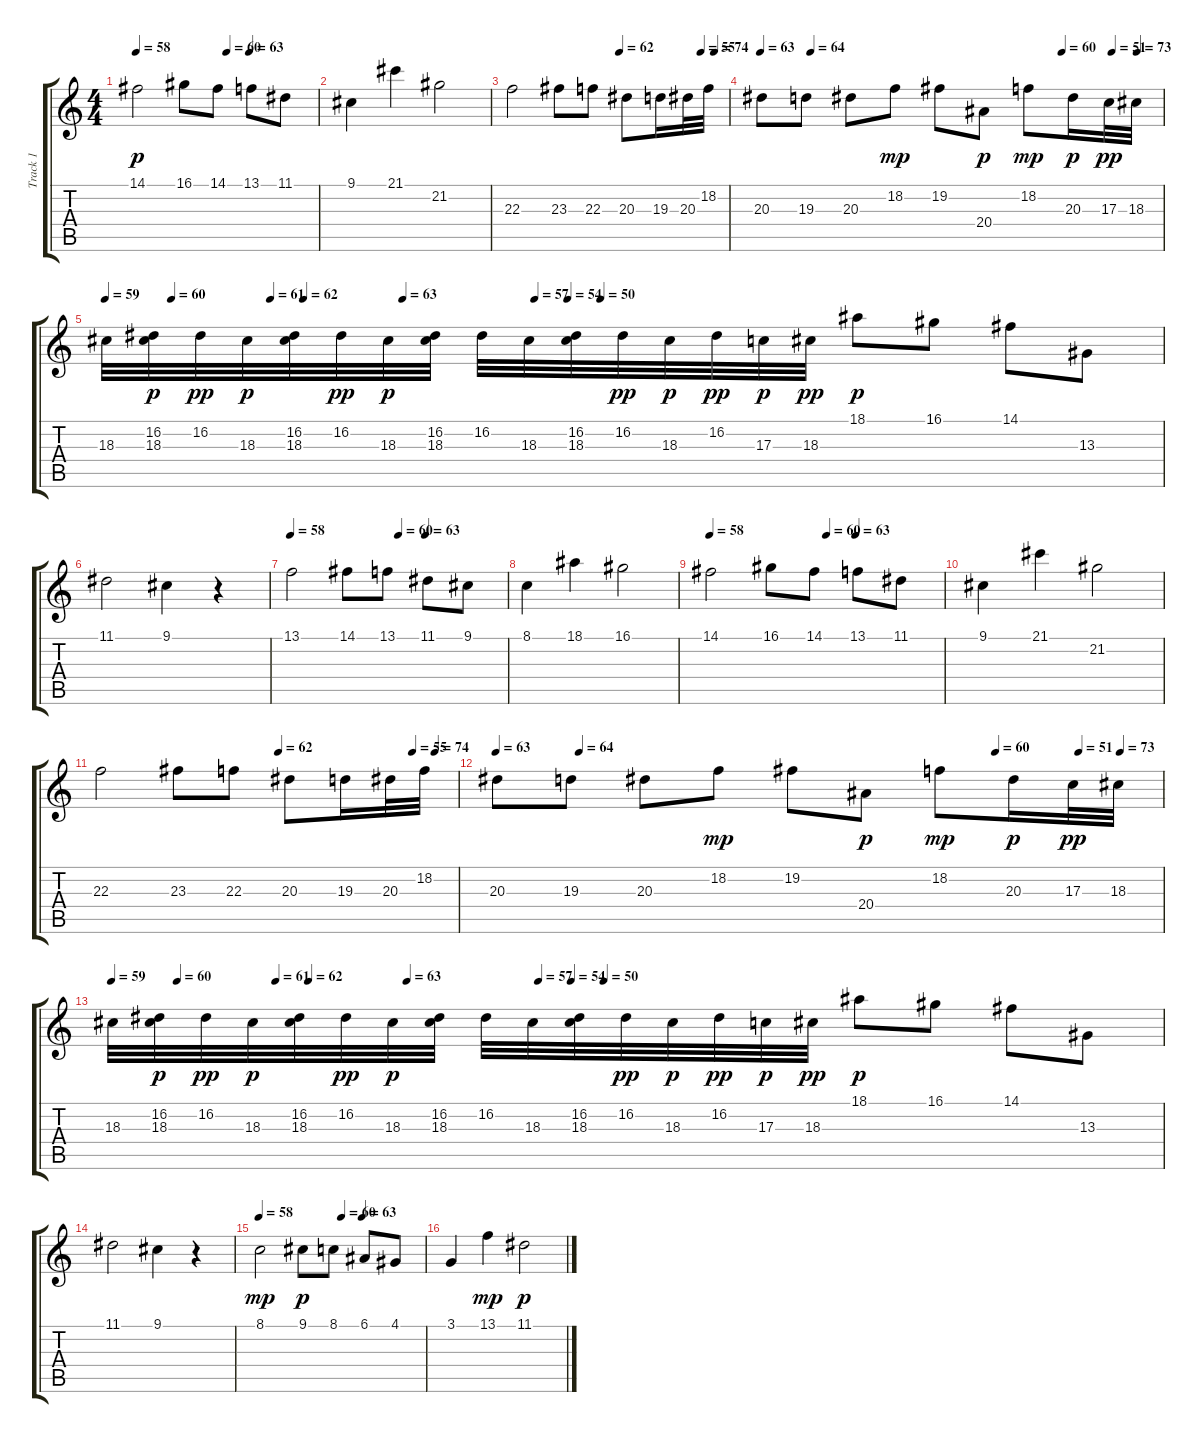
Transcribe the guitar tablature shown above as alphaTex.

\track ("Track 1" "Track 1") {instrument acousticgrandpiano}
\staff {score tabs}
\tuning (E4 B3 G3 D3 A2 E2) {hide}
\ts (4 4)
\tempo 58
\tempo (60 0.5)
\tempo (63 0.625)
\clef g2
\ks c
14.1.2{dy p} 16.1.8 14.1.8 13.1.8 11.1.8 |
9.1.4 21.1.4 21.2.2 |
\tempo (62 0.5)
\tempo (55 0.875)
\tempo (74 0.9375)
22.3.2 23.3.8 22.3.8 20.3.8 19.3.16 20.3.32 18.2.32 |
\tempo 63
\tempo (64 0.125)
\tempo (60 0.75)
\tempo (51 0.875)
\tempo (73 0.9375)
20.3.8 19.3.8 20.3.8 18.2.8{dy mp} 19.2.8 20.4.8{dy p} 18.2.8{dy mp} 20.3.16{dy p} 17.3.32{dy pp} 18.3.32 |
\tempo 59
\tempo (60 0.0625)
\tempo (61 0.15625)
\tempo (62 0.1875)
\tempo (63 0.28125)
\tempo (57 0.40625)
\tempo (54 0.4375)
\tempo (50 0.46875)
18.3.32 (16.2 18.3).32{dy p} 16.2.32{dy pp} 18.3.32{dy p} (16.2 18.3).32 16.2.32{dy pp} 18.3.32{dy p} (16.2 18.3).32 16.2.32 18.3.32 (16.2 18.3).32 16.2.32{dy pp} 18.3.32{dy p} 16.2.32{dy pp} 17.3.32{dy p} 18.3.32{dy pp} 18.1.8{dy p} 16.1.8 14.1.8 13.3.8 |
11.1.2 9.1.4 r.4 |
\tempo 58
\tempo (60 0.5)
\tempo (63 0.625)
13.1.2 14.1.8 13.1.8 11.1.8 9.1.8 |
8.1.4 18.1.4 16.1.2 |
\tempo 58
\tempo (60 0.5)
\tempo (63 0.625)
14.1.2 16.1.8 14.1.8 13.1.8 11.1.8 |
9.1.4 21.1.4 21.2.2 |
\tempo (62 0.5)
\tempo (55 0.875)
\tempo (74 0.9375)
22.3.2 23.3.8 22.3.8 20.3.8 19.3.16 20.3.32 18.2.32 |
\tempo 63
\tempo (64 0.125)
\tempo (60 0.75)
\tempo (51 0.875)
\tempo (73 0.9375)
20.3.8 19.3.8 20.3.8 18.2.8{dy mp} 19.2.8 20.4.8{dy p} 18.2.8{dy mp} 20.3.16{dy p} 17.3.32{dy pp} 18.3.32 |
\tempo 59
\tempo (60 0.0625)
\tempo (61 0.15625)
\tempo (62 0.1875)
\tempo (63 0.28125)
\tempo (57 0.40625)
\tempo (54 0.4375)
\tempo (50 0.46875)
18.3.32 (16.2 18.3).32{dy p} 16.2.32{dy pp} 18.3.32{dy p} (16.2 18.3).32 16.2.32{dy pp} 18.3.32{dy p} (16.2 18.3).32 16.2.32 18.3.32 (16.2 18.3).32 16.2.32{dy pp} 18.3.32{dy p} 16.2.32{dy pp} 17.3.32{dy p} 18.3.32{dy pp} 18.1.8{dy p} 16.1.8 14.1.8 13.3.8 |
11.1.2 9.1.4 r.4 |
\tempo 58
\tempo (60 0.5)
\tempo (63 0.625)
8.1.2{dy mp} 9.1.8{dy p} 8.1.8 6.1.8 4.1.8 |
3.1.4 13.1.4{dy mp} 11.1.2{dy p}
